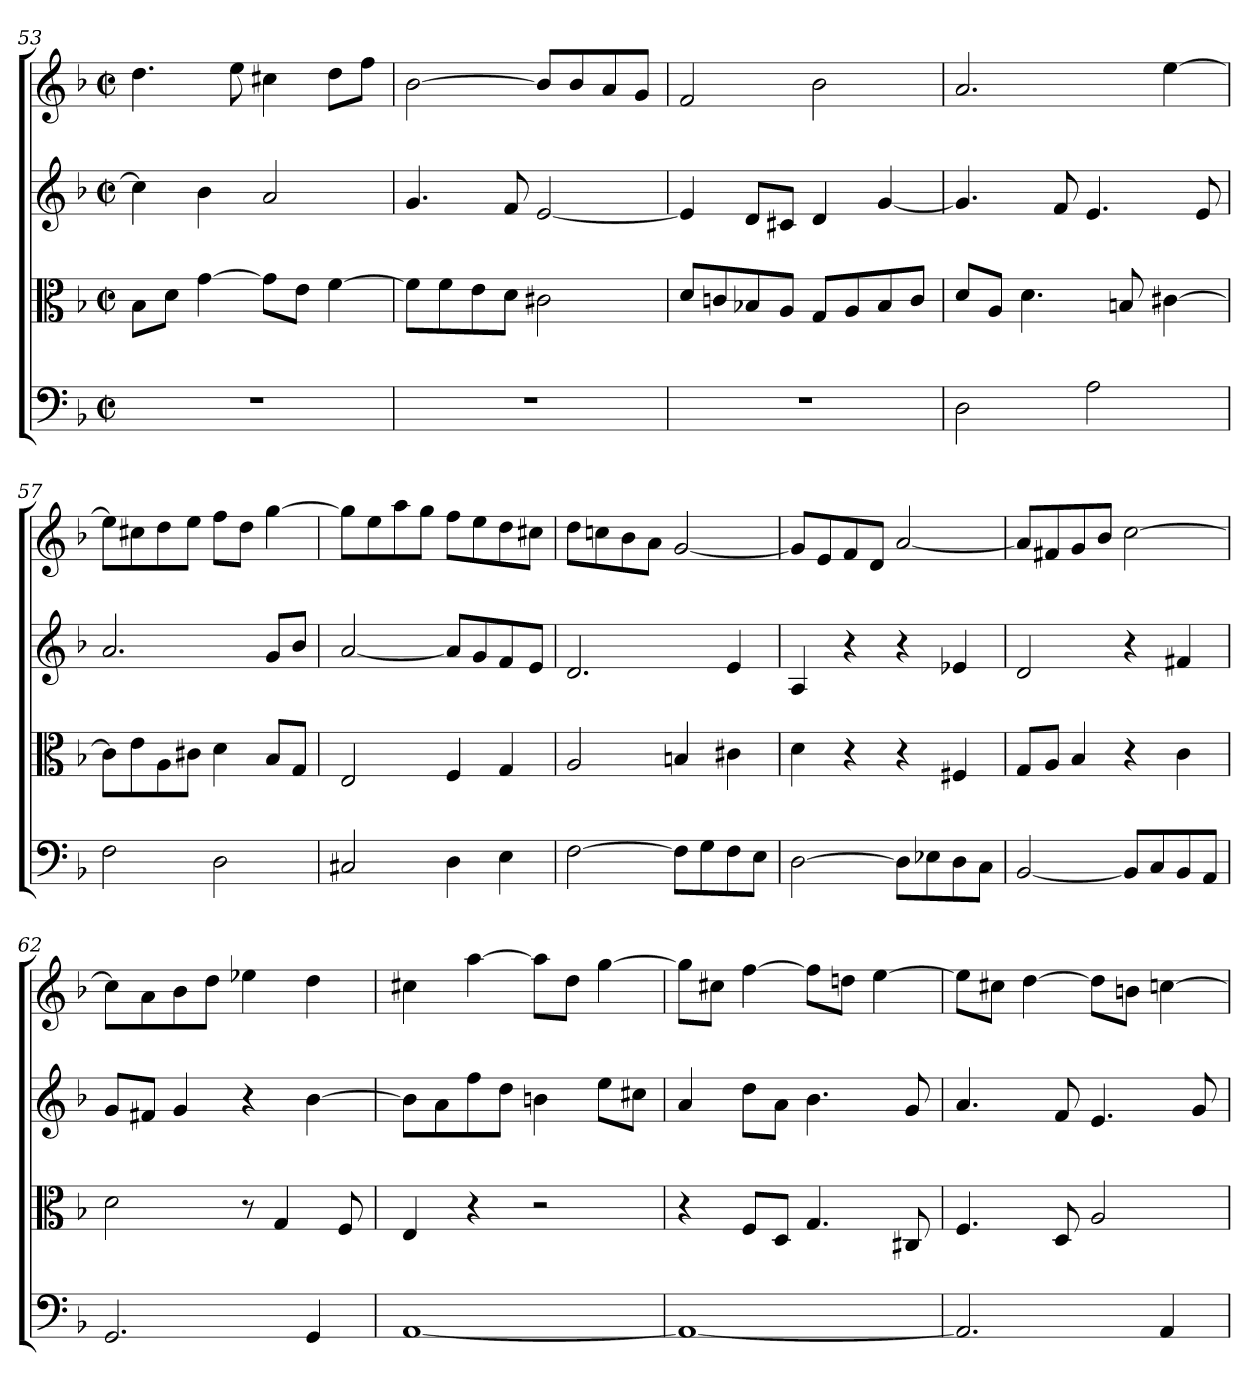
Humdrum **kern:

**kern	**kern	**kern	**kern
*part4	*part3	*part2	*part1
*staff4	*staff3	*staff2	*staff1
!!LO:PB:g=z
*clefF4	*clefC3	*clefG2	*clefG2
*k[b-]	*k[b-]	*k[b-]	*k[b-]
*d:	*d:	*d:	*d:
*M2/2	*M2/2	*M2/2	*M2/2
*met(c|)	*met(c|)	*met(c|)	*met(c|)
=53	=53	=53	=53
1r	8B-L	4cc]	4.dd
.	8dJ	.	.
.	[4g	4b-	.
.	.	.	8ee
.	8gL]	2a	4cc#X
.	8eJ	.	.
.	[4f	.	8ddL
.	.	.	8ffJ
=54	=54	=54	=54
1r	8fL]	4.g	[2b-
.	8f	.	.
.	8e	.	.
.	8dJ	8f	.
.	2c#X	[2e	8b-L]
.	.	.	8b-
.	.	.	8a
.	.	.	8gJ
=55	=55	=55	=55
1r	8dL	4e]	2f
.	8cn	.	.
.	8B-X	8dL	.
.	8AJ	8c#XJ	.
.	8GL	4d	2b-
.	8A	.	.
.	8B-	[4g	.
.	8cJ	.	.
=56	=56	=56	=56
2D	8dL	4.g]	2.a
.	8AJ	.	.
.	4.d	.	.
.	.	8f	.
2A	.	4.e	.
.	8Bn	.	.
.	[4c#X	.	[4ee
.	.	8e	.
=57	=57	=57	=57
2F	8c#L]	2.a	8eeL]
.	8e	.	8cc#X
.	8A	.	8dd
.	8c#XJ	.	8eeJ
2D	4d	.	8ffL
.	.	.	8ddJ
.	8B-L	8gL	[4gg
.	8GJ	8b-J	.
=58	=58	=58	=58
2C#X	2E	[2a	8ggL]
.	.	.	8ee
.	.	.	8aa
.	.	.	8ggJ
4D	4F	8aL]	8ffL
.	.	8g	8ee
4E	4G	8f	8dd
.	.	8eJ	8cc#XJ
!!LO:LB:g=z
=59	=59	=59	=59
[2F	2A	2.d	8ddL
.	.	.	8ccn
.	.	.	8b-
.	.	.	8aJ
8FL]	4Bn	.	[2g
8G	.	.	.
8F	4c#X	4e	.
8EJ	.	.	.
=60	=60	=60	=60
[2D	4d	4A	8gL]
.	.	.	8e
.	4r	4r	8f
.	.	.	8dJ
8DL]	4r	4r	[2a
8E-X	.	.	.
8D	4F#X	4e-X	.
8CJ	.	.	.
=61	=61	=61	=61
[2BB-	8GL	2d	8aL]
.	8AJ	.	8f#X
.	4B-	.	8g
.	.	.	8b-J
8BB-L]	4r	4r	[2cc
8C	.	.	.
8BB-	4c	4f#X	.
8AAJ	.	.	.
=62	=62	=62	=62
2.GG	2d	8gL	8ccL]
.	.	8f#XJ	8a
.	.	4g	8b-
.	.	.	8ddJ
.	8r	4r	4ee-X
.	4G	.	.
4GG	.	[4b-	4dd
.	8F	.	.
=63	=63	=63	=63
[1AA	4E	8b-L]	4cc#X
.	.	8a	.
.	4r	8ff	[4aa
.	.	8ddJ	.
.	2r	4bn	8aaL]
.	.	.	8ddJ
.	.	8eeL	[4gg
.	.	8cc#XJ	.
=64	=64	=64	=64
1AA_	4r	4a	8ggL]
.	.	.	8cc#XJ
.	8FL	8ddL	[4ff
.	8DJ	8aJ	.
.	4.G	4.b-	8ffL]
.	.	.	8ddnJ
.	.	.	[4ee
.	8C#X	8g	.
!!LO:LB:g=z
=65	=65	=65	=65
2.AA]	4.F	4.a	8eeL]
.	.	.	8cc#XJ
.	.	.	[4dd
.	8D	8f	.
.	2A	4.e	8ddL]
.	.	.	8bnJ
4AA	.	.	[4ccn
.	.	8g	.
=	=	=	=
*-	*-	*-	*-
